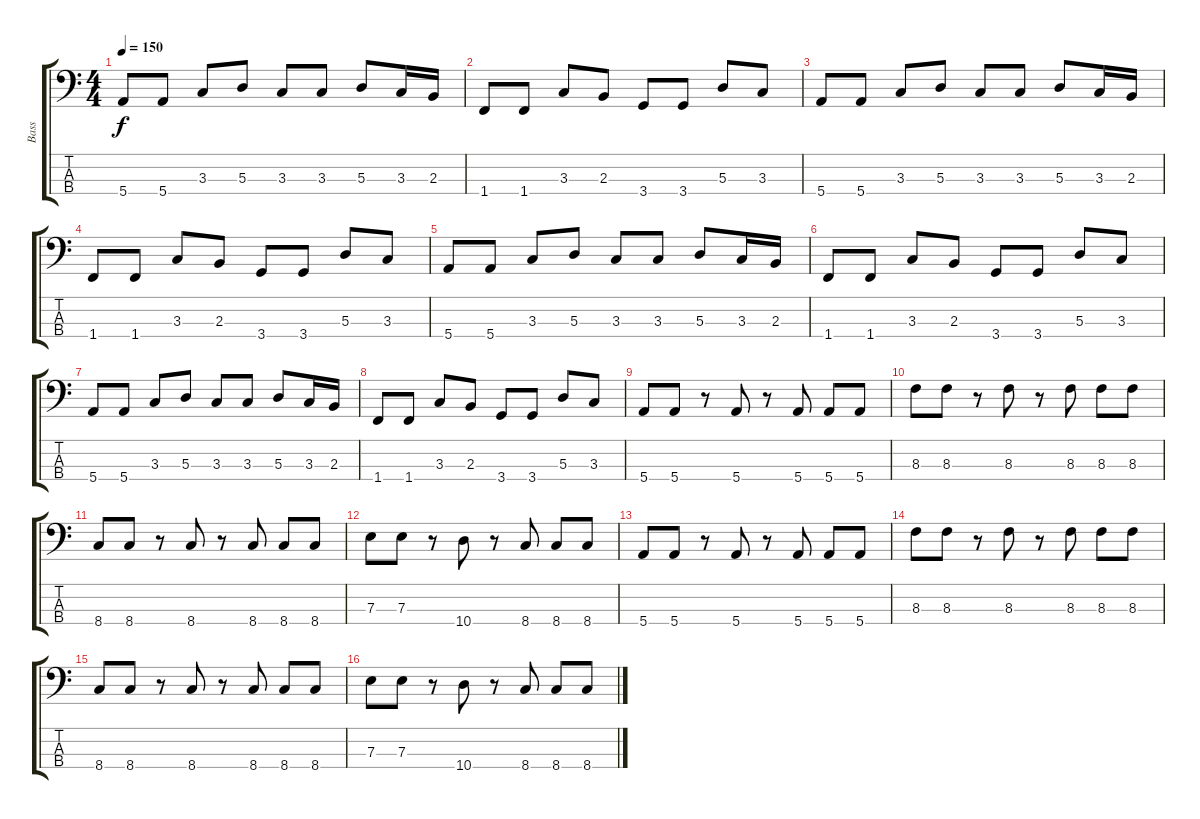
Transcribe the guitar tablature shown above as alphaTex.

\track ("Bass" "Bass") {instrument electricbasspick}
\staff {score tabs}
\tuning (G2 D2 A1 E1) {hide}
\ts (4 4)
\tempo 150
\clef f4
\ks c
5.4.8{dy f} 5.4.8 3.3.8 5.3.8 3.3.8 3.3.8 5.3.8 3.3.16 2.3.16 |
1.4.8 1.4.8 3.3.8 2.3.8 3.4.8 3.4.8 5.3.8 3.3.8 |
5.4.8 5.4.8 3.3.8 5.3.8 3.3.8 3.3.8 5.3.8 3.3.16 2.3.16 |
1.4.8 1.4.8 3.3.8 2.3.8 3.4.8 3.4.8 5.3.8 3.3.8 |
5.4.8 5.4.8 3.3.8 5.3.8 3.3.8 3.3.8 5.3.8 3.3.16 2.3.16 |
1.4.8 1.4.8 3.3.8 2.3.8 3.4.8 3.4.8 5.3.8 3.3.8 |
5.4.8 5.4.8 3.3.8 5.3.8 3.3.8 3.3.8 5.3.8 3.3.16 2.3.16 |
1.4.8 1.4.8 3.3.8 2.3.8 3.4.8 3.4.8 5.3.8 3.3.8 |
5.4.8 5.4.8 r.8 5.4.8 r.8 5.4.8 5.4.8 5.4.8 |
8.3.8 8.3.8 r.8 8.3.8 r.8 8.3.8 8.3.8 8.3.8 |
8.4.8 8.4.8 r.8 8.4.8 r.8 8.4.8 8.4.8 8.4.8 |
7.3.8 7.3.8 r.8 10.4.8 r.8 8.4.8 8.4.8 8.4.8 |
5.4.8 5.4.8 r.8 5.4.8 r.8 5.4.8 5.4.8 5.4.8 |
8.3.8 8.3.8 r.8 8.3.8 r.8 8.3.8 8.3.8 8.3.8 |
8.4.8 8.4.8 r.8 8.4.8 r.8 8.4.8 8.4.8 8.4.8 |
7.3.8 7.3.8 r.8 10.4.8 r.8 8.4.8 8.4.8 8.4.8
